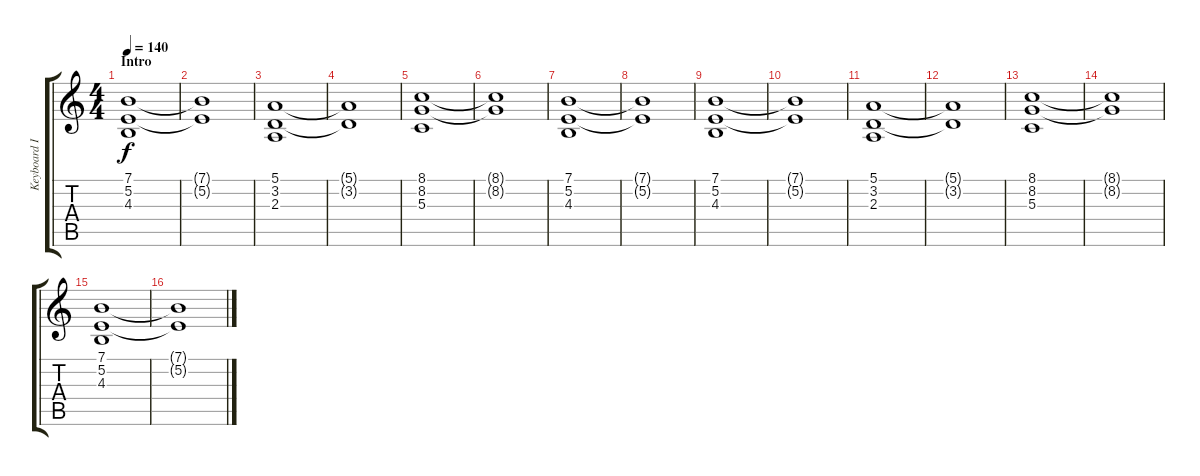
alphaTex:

\track ("Keyboard I" "Keyboard I") {instrument stringensemble1}
\staff {score tabs}
\tuning (E4 B3 G3 D3 A2 E2) {hide}
\ts (4 4)
\section ("" "Intro")
\tempo 140
\clef g2
\ks c
(7.1 5.2 4.3).1{dy f volume 10 instrument stringensemble1} |
(7.1{t} 5.2{t}).1 |
(5.1 3.2 2.3).1 |
(5.1{t} 3.2{t}).1 |
(8.1 8.2 5.3).1 |
(8.1{t} 8.2{t}).1 |
(7.1 5.2 4.3).1 |
(7.1{t} 5.2{t}).1 |
(7.1 5.2 4.3).1 |
(7.1{t} 5.2{t}).1 |
(5.1 3.2 2.3).1 |
(5.1{t} 3.2{t}).1 |
(8.1 8.2 5.3).1 |
(8.1{t} 8.2{t}).1 |
(7.1 5.2 4.3).1 |
(7.1{t} 5.2{t}).1
